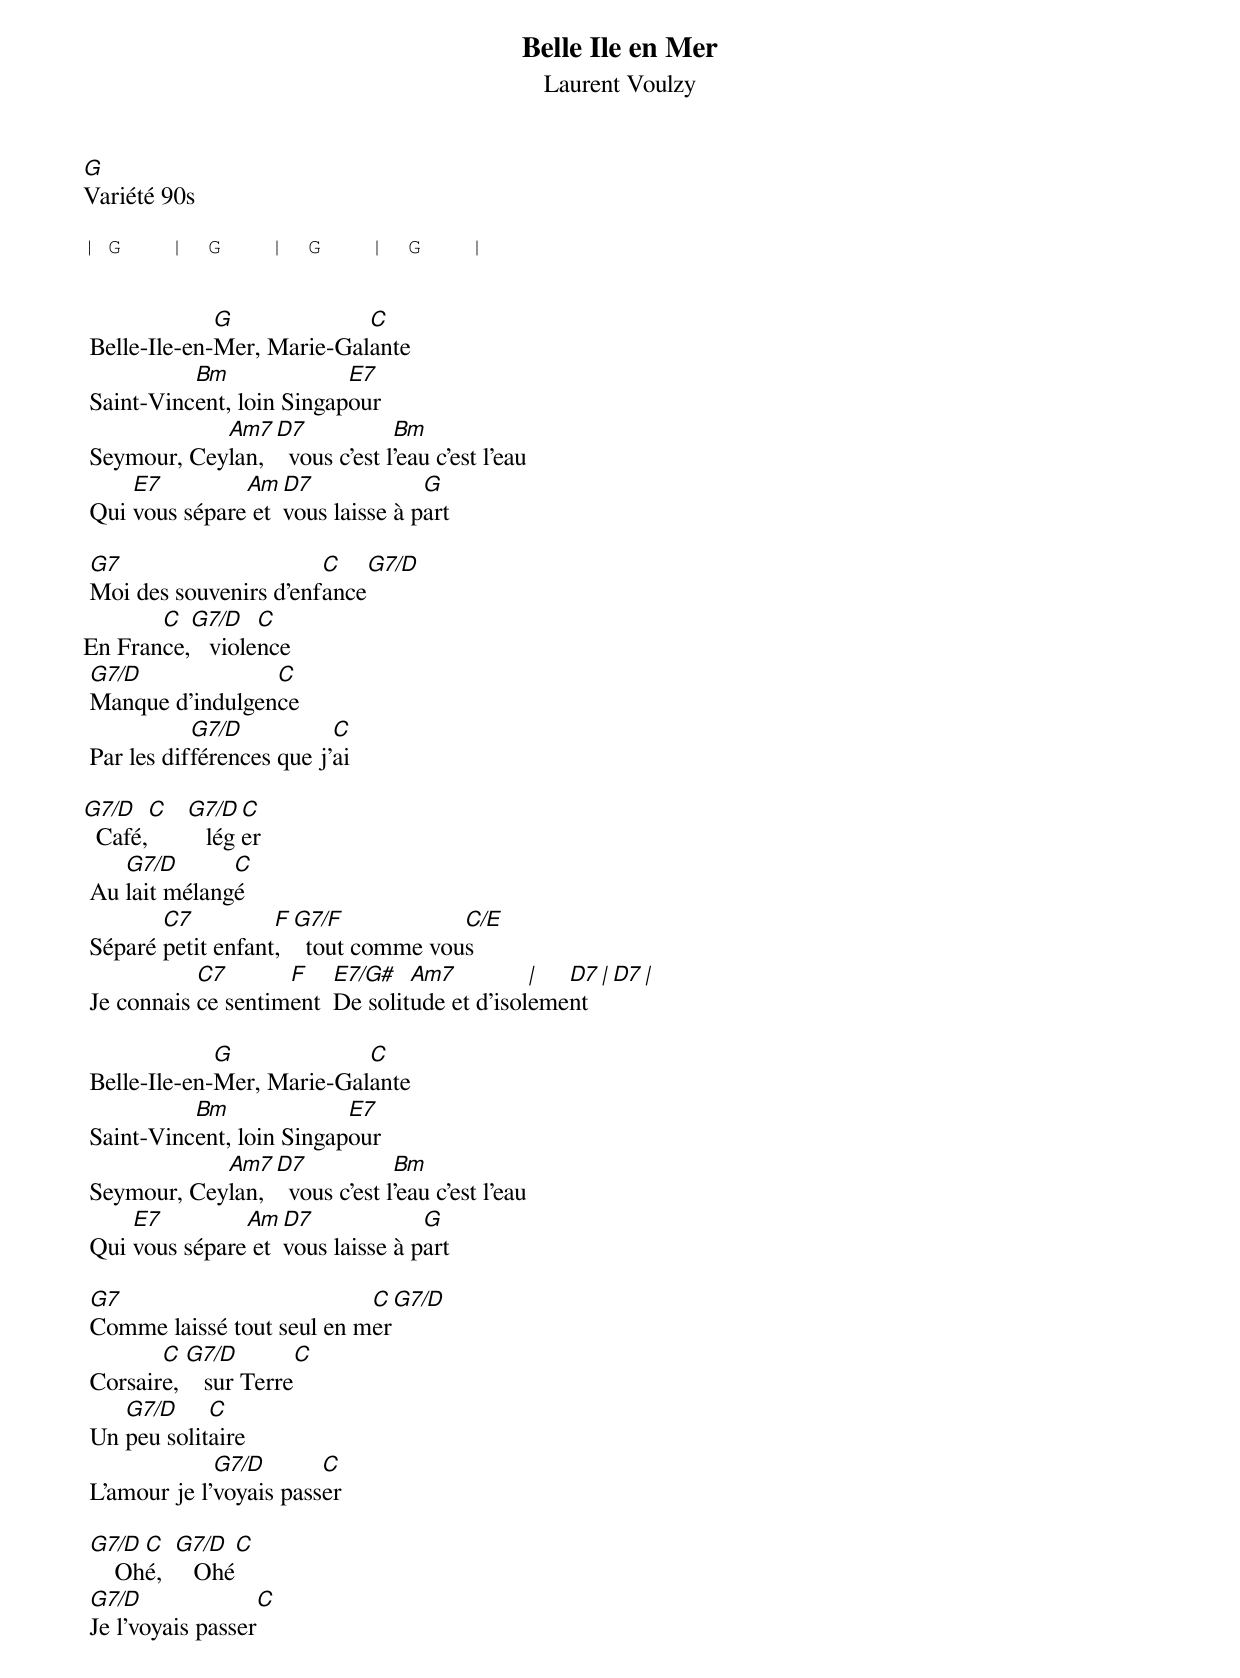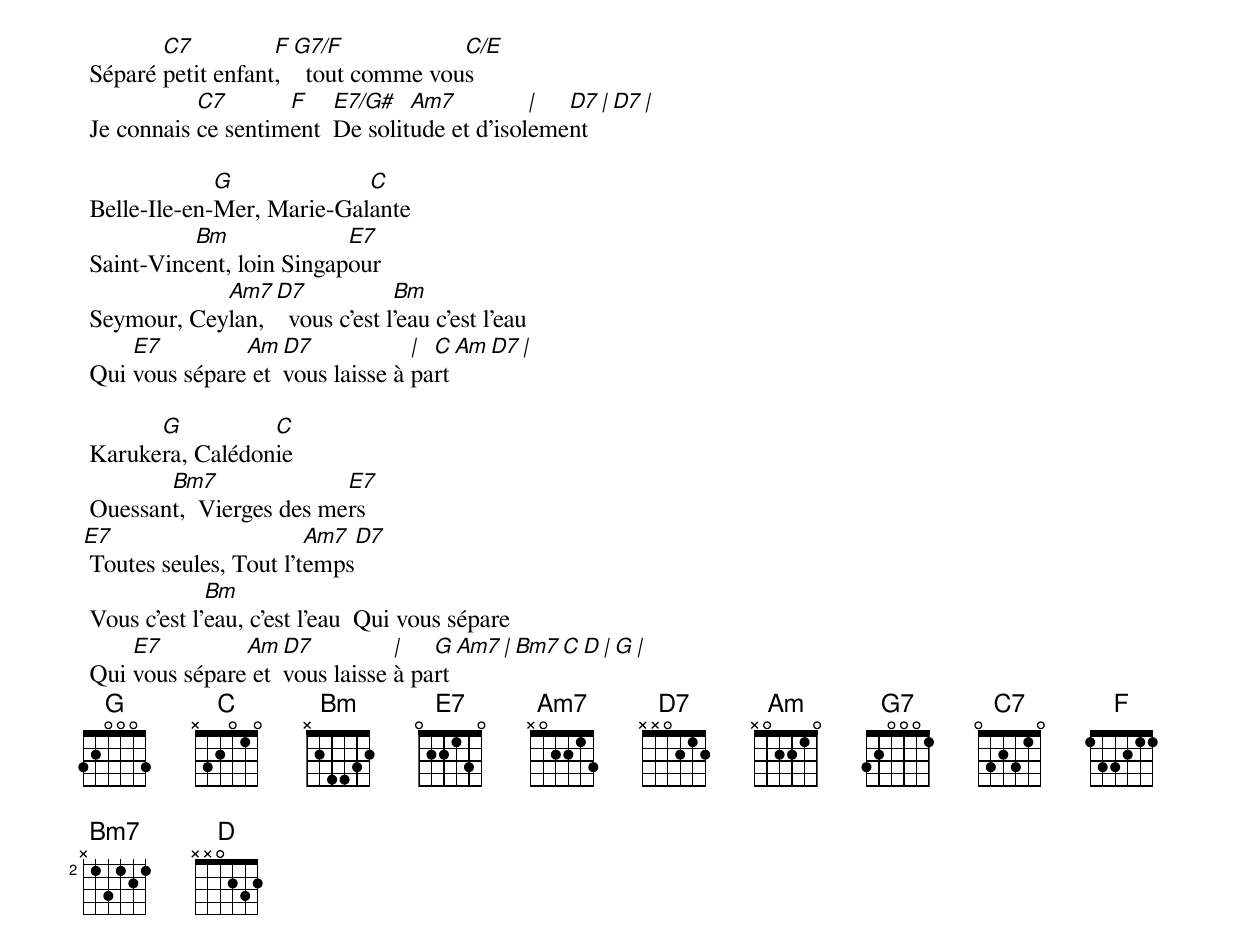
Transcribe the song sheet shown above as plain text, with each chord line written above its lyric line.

Belle Ile en Mer
Laurent Voulzy
G
Variété 90s

| G    |  G    |  G    |  G    |


              G             C
 Belle-Ile-en-Mer, Marie-Galante
           Bm              E7
 Saint-Vincent, loin Singapour
             Am7  D7            Bm
 Seymour, Ceylan,   vous c'est l'eau c'est l'eau
     E7         Am  D7             G
 Qui vous sépare et vous laisse à part

 G7                     C    G7/D
 Moi des souvenirs d'enfance
       C  G7/D    C
En France,   violence
 G7/D             C
 Manque d'indulgence
            G7/D           C
 Par les différences que j'ai

G7/D   C  G7/D  C
  Café,      léger
    G7/D       C
 Au lait mélangé
        C7          F  G7/F            C/E
 Séparé petit enfant,    tout comme vous
            C7       F    E7/G#   Am7          |  D7   |  D7  |
 Je connais ce sentiment  De solitude et d'isolement

              G             C
 Belle-Ile-en-Mer, Marie-Galante
           Bm              E7
 Saint-Vincent, loin Singapour
             Am7  D7            Bm
 Seymour, Ceylan,   vous c'est l'eau c'est l'eau
     E7         Am  D7             G
 Qui vous sépare et vous laisse à part

 G7                         C    G7/D
 Comme laissé tout seul en mer
        C  G7/D        C
 Corsaire,    sur Terre
    G7/D     C
 Un peu solitaire
              G7/D       C
 L'amour je l'voyais passer

 G7/D  C   G7/D  C
     Ohé,     Ohé
 G7/D              C
 Je l'voyais passer
        C7          F  G7/F            C/E
 Séparé petit enfant,    tout comme vous
            C7       F    E7/G#   Am7          |  D7   |  D7  |
 Je connais ce sentiment  De solitude et d'isolement

              G             C
 Belle-Ile-en-Mer, Marie-Galante
           Bm              E7
 Saint-Vincent, loin Singapour
             Am7  D7            Bm
 Seymour, Ceylan,   vous c'est l'eau c'est l'eau
     E7         Am  D7            | C     Am  D7 |
 Qui vous sépare et vous laisse à part

       G          C
 Karukera, Calédonie
        Bm7               E7
 Ouessant,  Vierges des mers
E7                      Am7    D7
 Toutes seules, Tout l'temps
              Bm
 Vous c'est l'eau, c'est l'eau  Qui vous sépare
     E7         Am  D7          |   G   Am7  | Bm7   C D |  G  |
 Qui vous sépare et vous laisse à part
